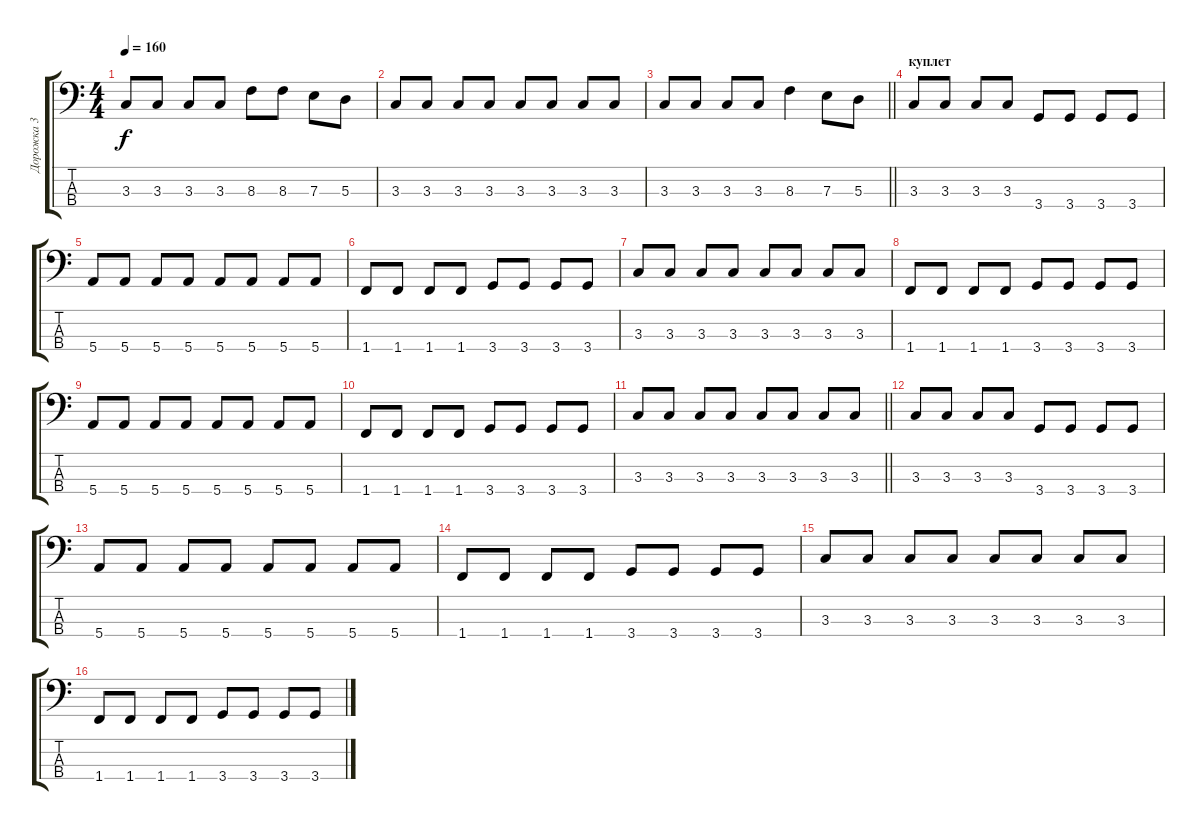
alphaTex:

\track ("Дорожка 3" "Дорожка 3") {instrument electricbassfinger}
\staff {score tabs}
\tuning (G2 D2 A1 E1) {hide}
\ts (4 4)
\tempo 160
\clef f4
\ks c
3.3.8{dy f} 3.3.8 3.3.8 3.3.8 8.3.8 8.3.8 7.3.8 5.3.8 |
3.3.8 3.3.8 3.3.8 3.3.8 3.3.8 3.3.8 3.3.8 3.3.8 |
\barLineRight lightlight
3.3.8 3.3.8 3.3.8 3.3.8 8.3.4 7.3.8 5.3.8 |
\section ("" "куплет")
3.3.8 3.3.8 3.3.8 3.3.8 3.4.8 3.4.8 3.4.8 3.4.8 |
5.4.8 5.4.8 5.4.8 5.4.8 5.4.8 5.4.8 5.4.8 5.4.8 |
1.4.8 1.4.8 1.4.8 1.4.8 3.4.8 3.4.8 3.4.8 3.4.8 |
3.3.8 3.3.8 3.3.8 3.3.8 3.3.8 3.3.8 3.3.8 3.3.8 |
1.4.8 1.4.8 1.4.8 1.4.8 3.4.8 3.4.8 3.4.8 3.4.8 |
5.4.8 5.4.8 5.4.8 5.4.8 5.4.8 5.4.8 5.4.8 5.4.8 |
1.4.8 1.4.8 1.4.8 1.4.8 3.4.8 3.4.8 3.4.8 3.4.8 |
\barLineRight lightlight
3.3.8 3.3.8 3.3.8 3.3.8 3.3.8 3.3.8 3.3.8 3.3.8 |
3.3.8 3.3.8 3.3.8 3.3.8 3.4.8 3.4.8 3.4.8 3.4.8 |
5.4.8 5.4.8 5.4.8 5.4.8 5.4.8 5.4.8 5.4.8 5.4.8 |
1.4.8 1.4.8 1.4.8 1.4.8 3.4.8 3.4.8 3.4.8 3.4.8 |
3.3.8 3.3.8 3.3.8 3.3.8 3.3.8 3.3.8 3.3.8 3.3.8 |
1.4.8 1.4.8 1.4.8 1.4.8 3.4.8 3.4.8 3.4.8 3.4.8
